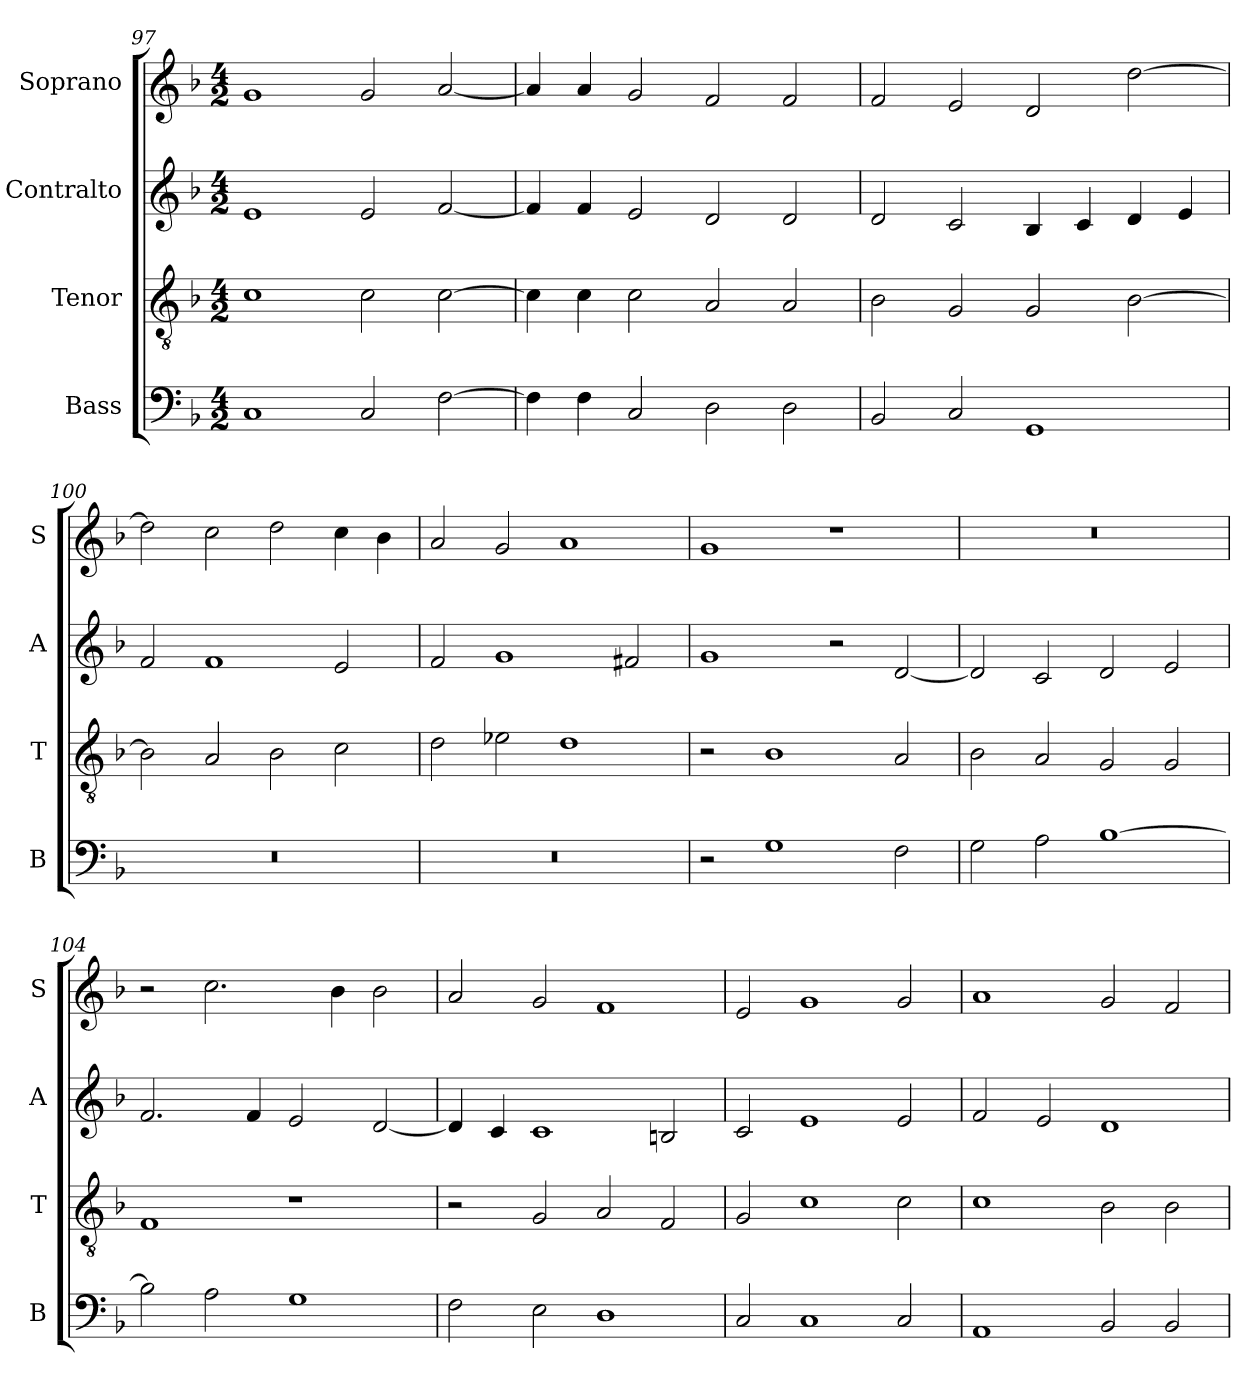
**kern	**kern	**kern	**kern
*part4	*part3	*part2	*part1
*staff4	*staff3	*staff2	*staff1
*I"Bass	*I"Tenor	*I"Contralto	*I"Soprano
*I'B	*I'T	*I'A	*I'S
*clefF4	*clefGv2	*clefG2	*clefG2
*k[b-]	*k[b-]	*k[b-]	*k[b-]
*G:dor	*G:dor	*G:dor	*G:dor
*M4/2	*M4/2	*M4/2	*M4/2
=97	=97	=97	=97
1C	1c	1e	1g
2C	2c	2e	2g
[2F	[2c	[2f	[2a
=98	=98	=98	=98
4F]	4c]	4f]	4a]
4F	4c	4f	4a
2C	2c	2e	2g
2D	2A	2d	2f
2D	2A	2d	2f
=99	=99	=99	=99
2BB-	2B-	2d	2f
2C	2G	2c	2e
1GG	2G	4B-	2d
.	.	4c	.
.	[2B-	4d	[2dd
.	.	4e	.
=100	=100	=100	=100
0r	2B-]	2f	2dd]
.	2A	1f	2cc
.	2B-	.	2dd
.	2c	2e	4cc
.	.	.	4b-
=101	=101	=101	=101
0r	2d	2f	2a
.	2e-X	1g	2g
.	1d	.	1a
.	.	2f#X	.
=102	=102	=102	=102
2r	2r	1g	1g
1G	1B-	.	.
.	.	2r	1r
2F	2A	[2d	.
=103	=103	=103	=103
2G	2B-	2d]	0r
2A	2A	2c	.
[1B-	2G	2d	.
.	2G	2e	.
=104	=104	=104	=104
2B-]	1F	2.f	2r
2A	.	.	2.cc
.	.	4f	.
1G	1r	2e	.
.	.	.	4b-
.	.	[2d	2b-
=105	=105	=105	=105
2F	2r	4d]	2a
.	.	4c	.
2E	2G	1c	2g
1D	2A	.	1f
.	2F	2Bn	.
=106	=106	=106	=106
2C	2G	2c	2e
1C	1c	1e	1g
2C	2c	2e	2g
=107	=107	=107	=107
1AA	1c	2f	1a
.	.	2e	.
2BB-	2B-	1d	2g
2BB-	2B-	.	2f
=	=	=	=
*-	*-	*-	*-
